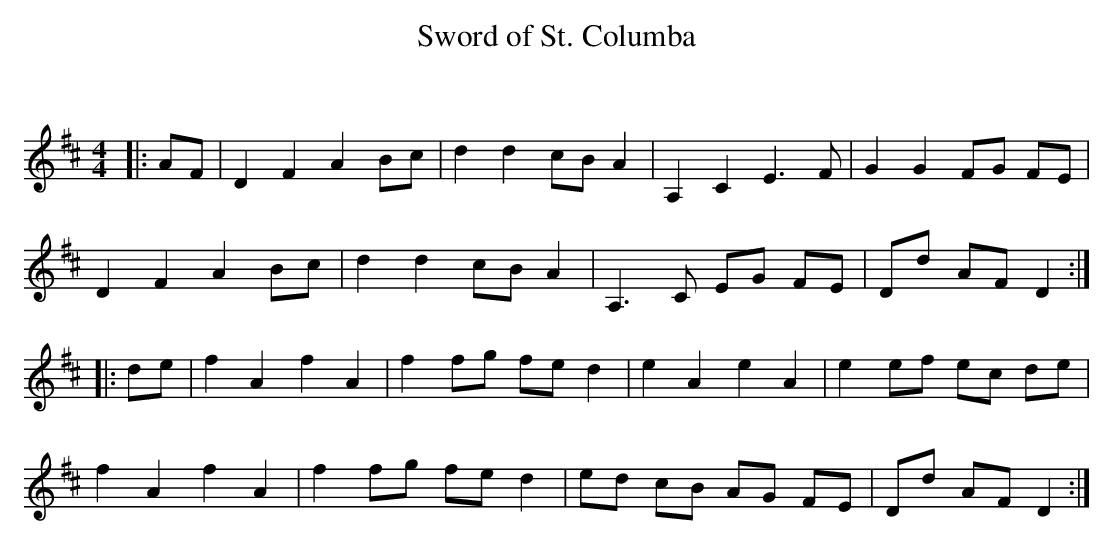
X:1
T: Sword of St. Columba
C:
Q: 232
K:D
M:4/4
L:1/8
|:AF|D2 F2 A2 Bc|d2 d2 cB A2|A,2 C2 E3F|G2 G2 FG FE|
D2 F2 A2 Bc|d2 d2 cB A2|A,3C EG FE|Dd AF D2:|
|:de|f2 A2 f2 A2|f2 fg fe d2|e2 A2 e2 A2|e2 ef ec de|
f2 A2 f2 A2|f2 fg fe d2|ed cB AG FE|Dd AF D2:|
